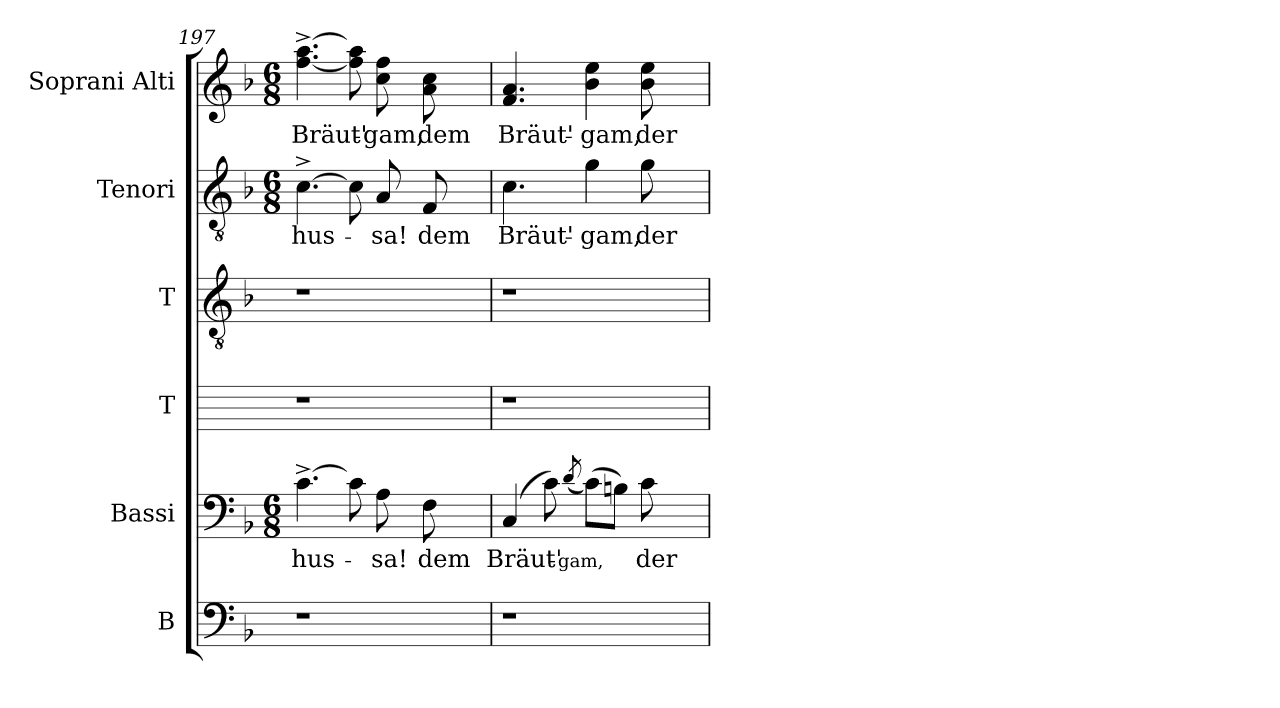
**kern	**kern	**text	**kern	**kern	**kern	**text	**kern	**text
*part6	*part5	*part5	*part4	*part3	*part2	*part2	*part1	*part1
*staff6	*staff5	*staff5	*staff4	*staff3	*staff2	*staff2	*staff1	*staff1
*I"B	*I"Bassi	*	*I"T	*I"T	*I"Tenori	*	*I"Soprani  Alti	*
*I'B	*I'B	*	*I'T	*I'T	*I'T	*	*I'S  A	*
*clefF4	*clefF4	*	*	*clefGv2	*clefGv2	*	*clefG2	*
*k[b-]	*k[b-]	*	*	*k[b-]	*k[b-]	*	*k[b-]	*
*F:	*F:	*	*	*F:	*F:	*	*F:	*
*	*M6/8	*	*	*	*M6/8	*	*M6/8	*
=197	=197	=197	=197	=197	=197	=197	=197	=197
!	!	!LO:LY:b:cj	!	!	!	!LO:LY:b:cj	!	!LO:LY:b:cj
1r	[>4.c^>\	hus-	1r	1r	[>4.c^>\	hus-	[>4.aa\^> [<4.ff\^>	Bräut'-
.	8c\]	.	.	.	8c\]	.	8aa\] 8ff\]	.
!	!	!LO:LY:b:cj	!	!	!	!LO:LY:b:cj	!	!LO:LY:b:cj
.	8A\	-sa!	.	.	8A/	-sa!	8ff\ 8cc\	-gam,
!	!	!LO:LY:b:cj	!	!	!	!LO:LY:b:cj	!	!LO:LY:b:cj
.	8F\	dem	.	.	8F/	dem	8cc\ 8a\	dem
.	4ryy	.	.	.	4ryy	.	4ryy	.
=198	=198	=198	=198	=198	=198	=198	=198	=198
!	!	!LO:LY:b:cj	!	!	!	!LO:LY:b:cj	!	!LO:LY:b:cj
1r	(>4C/	Bräut'-	1r	1r	4.c\	Bräut'-	4.a/ 4.f/	Bräut'-
.	8c\)	.	.	.	.	.	.	.
!	!	!LO:LY:b	!	!	!	!	!	!
.	(<8qd/	-gam,	.	.	.	.	.	.
!	!	!	!	!	!	!LO:LY:b:cj	!	!LO:LY:b:cj
.	(>8c\L)	.	.	.	4g\	-gam,	4ee\ 4b-\	-gam,
.	8Bn\J)	.	.	.	.	.	.	.
!	!	!LO:LY:b:cj	!	!	!	!LO:LY:b:cj	!	!LO:LY:b:cj
.	8c\	der	.	.	8g\	der	8ee\ 8b-\	der
.	4ryy	.	.	.	4ryy	.	4ryy	.
=	=	=	=	=	=	=	=	=
*-	*-	*-	*-	*-	*-	*-	*-	*-
